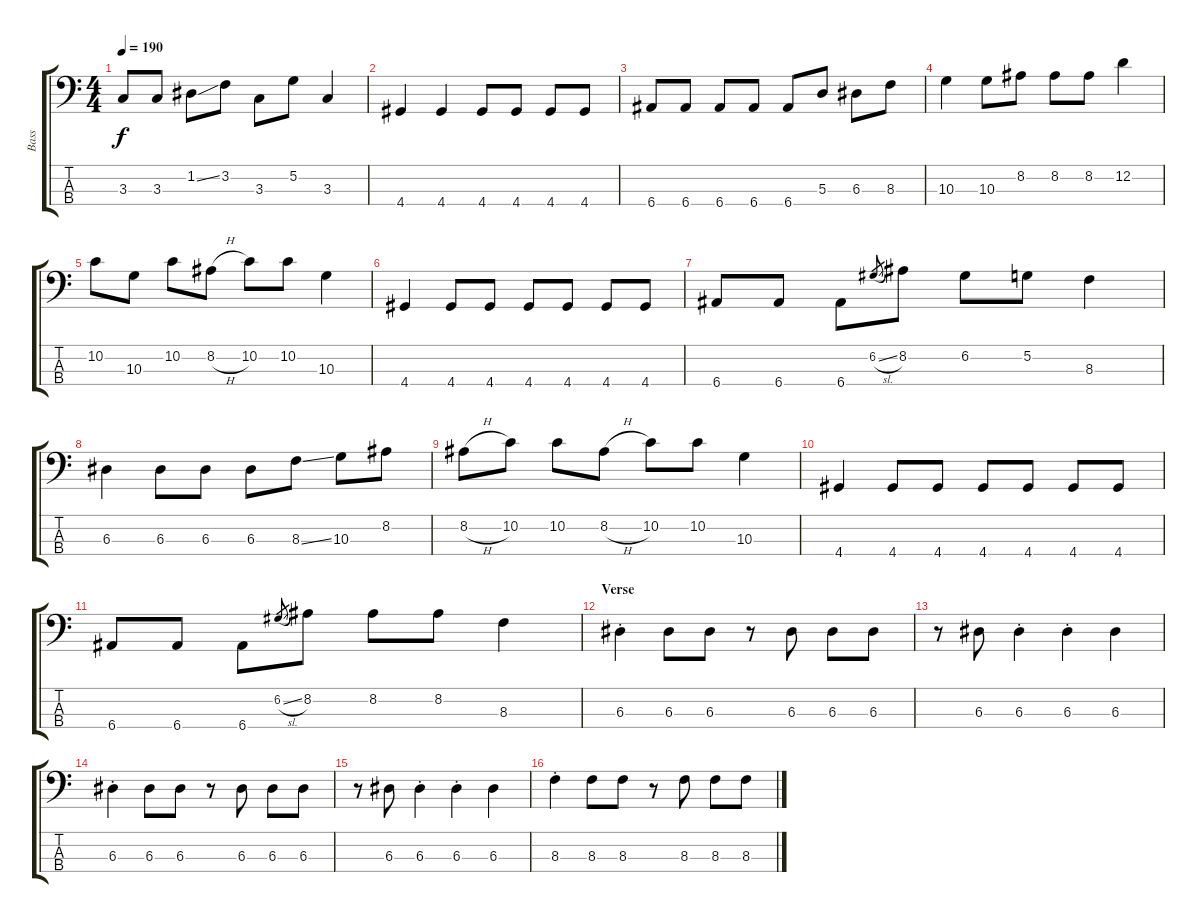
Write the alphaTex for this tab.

\track ("Bass" "Bass") {instrument electricbassfinger}
\staff {score tabs}
\tuning (G2 D2 A1 E1) {hide}
\ts (4 4)
\tempo 190
\clef f4
\ks c
3.3.8{dy f} 3.3.8 1.2{ss}.8 3.2.8 3.3.8 5.2.8 3.3.4 |
4.4.4 4.4.4 4.4.8 4.4.8 4.4.8 4.4.8 |
6.4.8 6.4.8 6.4.8 6.4.8 6.4.8 5.3.8 6.3.8 8.3.8 |
10.3.4 10.3.8 8.2.8 8.2.8 8.2.8 12.2.4 |
10.2.8 10.3.8 10.2.8 8.2{h}.8 10.2.8 10.2.8 10.3.4 |
4.4.4 4.4.8 4.4.8 4.4.8 4.4.8 4.4.8 4.4.8 |
6.4.8 6.4.8 6.4.8 6.2{sl}.8{gr} 8.2.8 6.2.8 5.2.8 8.3.4 |
6.3.4 6.3.8 6.3.8 6.3.8 8.3{ss}.8 10.3.8 8.2.8 |
8.2{h}.8 10.2.8 10.2.8 8.2{h}.8 10.2.8 10.2.8 10.3.4 |
4.4.4 4.4.8 4.4.8 4.4.8 4.4.8 4.4.8 4.4.8 |
6.4.8 6.4.8 6.4.8 6.2{sl}.8{gr} 8.2.8 8.2.8 8.2.8 8.3.4 |
\section ("" "Verse")
6.3{st}.4 6.3.8 6.3.8 r.8 6.3.8 6.3.8 6.3.8 |
r.8 6.3.8 6.3{st}.4 6.3{st}.4 6.3.4 |
6.3{st}.4 6.3.8 6.3.8 r.8 6.3.8 6.3.8 6.3.8 |
r.8 6.3.8 6.3{st}.4 6.3{st}.4 6.3.4 |
8.3{st}.4 8.3.8 8.3.8 r.8 8.3.8 8.3.8 8.3.8
